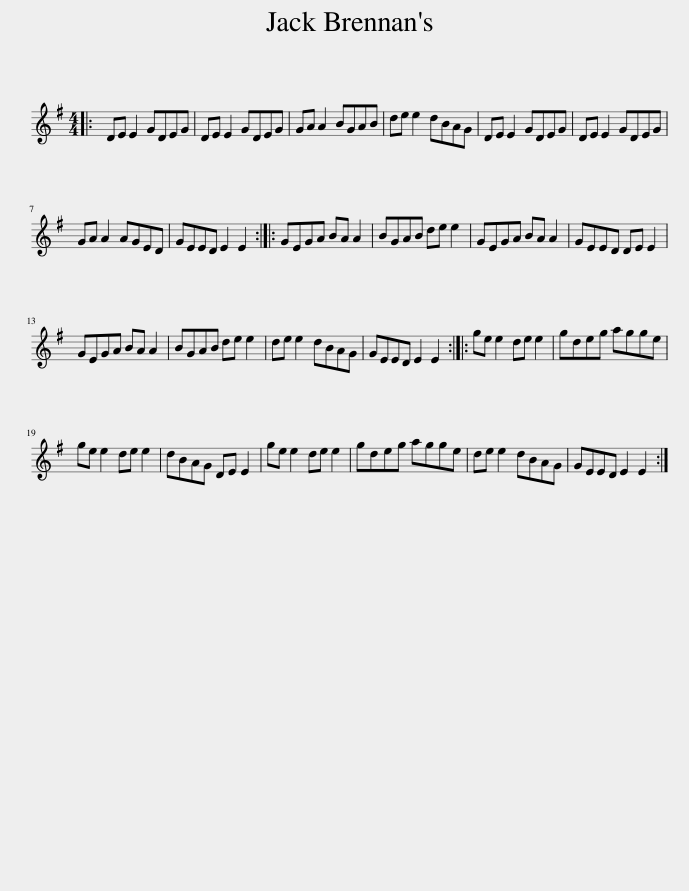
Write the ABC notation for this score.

X:1
L:1/8
M:4/4
I:linebreak $
K:Emin
V:1 treble
V:1
|: DE E2 GDEG | DE E2 GDEG | GA A2 BGAB | de e2 dBAG | DE E2 GDEG | %5
 DE E2 GDEG |$ GA A2 AGED | GEED E2 E2 :: GEGA BA A2 | BGAB de e2 | %10
 GEGA BA A2 | GEED DE E2 |$ GEGA BA A2 | BGAB de e2 | de e2 dBAG | %15
 GEED E2 E2 :: ge e2 de e2 | gdeg agge |$ ge e2 de e2 | dBAG DE E2 | %20
 ge e2 de e2 | gdeg agge | de e2 dBAG | GEED E2 E2 :| %24
